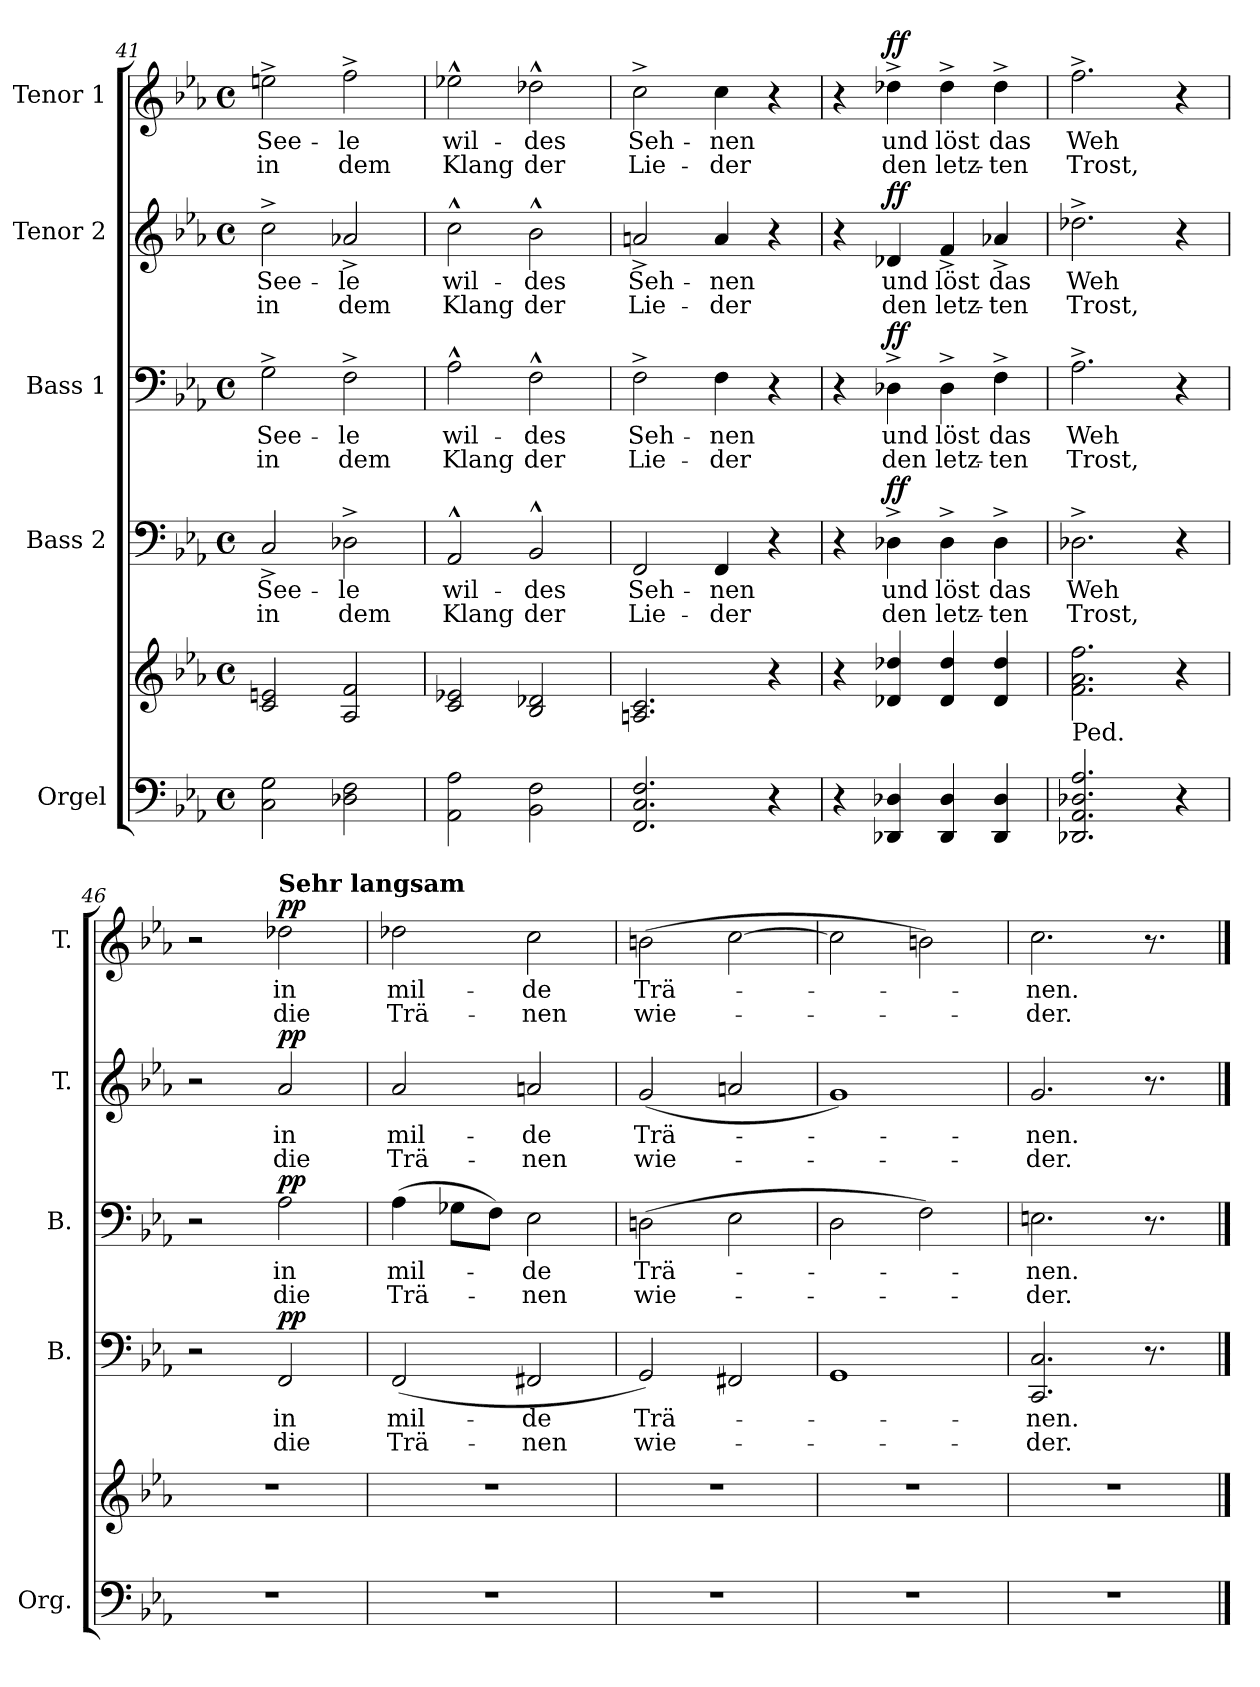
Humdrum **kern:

**kern	**kern	**kern	**text	**text	**dynam	**kern	**text	**text	**dynam	**kern	**text	**text	**dynam	**kern	**text	**text	**dynam
*part5	*part5	*part4	*part4	*part4	*part4	*part3	*part3	*part3	*part3	*part2	*part2	*part2	*part2	*part1	*part1	*part1	*part1
*staff6	*staff5	*staff4	*staff4	*staff4	*staff4	*staff3	*staff3	*staff3	*staff3	*staff2	*staff2	*staff2	*staff2	*staff1	*staff1	*staff1	*staff1
*I"Orgel	*	*I"Bass 2	*	*	*	*I"Bass 1	*	*	*	*I"Tenor 2	*	*	*	*I"Tenor 1	*	*	*
*I'Org.	*	*I'B.	*	*	*	*I'B.	*	*	*	*I'T.	*	*	*	*I'T.	*	*	*
*clefF4	*clefG2	*clefF4	*	*	*	*clefF4	*	*	*	*clefG2	*	*	*	*clefG2	*	*	*
*	*	*	*	*	*	*	*	*	*	*ITrd7c12	*	*	*	*ITrd7c12	*	*	*
*k[b-e-a-]	*k[b-e-a-]	*k[b-e-a-]	*	*	*	*k[b-e-a-]	*	*	*	*k[b-e-a-]	*	*	*	*k[b-e-a-]	*	*	*
*E-:	*E-:	*E-:	*	*	*	*E-:	*	*	*	*E-:	*	*	*	*E-:	*	*	*
*M4/4	*M4/4	*M4/4	*	*	*	*M4/4	*	*	*	*M4/4	*	*	*	*M4/4	*	*	*
*met(c)	*met(c)	*met(c)	*	*	*	*met(c)	*	*	*	*met(c)	*	*	*	*met(c)	*	*	*
=41	=41	=41	=41	=41	=41	=41	=41	=41	=41	=41	=41	=41	=41	=41	=41	=41	=41
!	!	!	!LO:LY:b	!LO:LY:b	!	!	!LO:LY:b	!LO:LY:b	!	!	!LO:LY:b	!LO:LY:b	!	!	!LO:LY:b	!LO:LY:b	!
2C\ 2G\	2c/ 2en/	2C^/	See-	in	.	2G^\	See-	in	.	2c^\	See-	in	.	2en^\	See-	in	.
!	!	!	!LO:LY:b	!LO:LY:b	!	!	!LO:LY:b	!LO:LY:b	!	!	!LO:LY:b	!LO:LY:b	!	!	!LO:LY:b	!LO:LY:b	!
2D-X\ 2F\	2A-/ 2f/	2D-X^\	-le	dem	.	2F^\	-le	dem	.	2A-X^/	-le	dem	.	2f^\	-le	dem	.
=42	=42	=42	=42	=42	=42	=42	=42	=42	=42	=42	=42	=42	=42	=42	=42	=42	=42
!	!	!	!LO:LY:b	!LO:LY:b	!	!	!LO:LY:b	!LO:LY:b	!	!	!LO:LY:b	!LO:LY:b	!	!	!LO:LY:b	!LO:LY:b	!
2AA-\ 2A-\	2c/ 2e-X/	2AA-^^/	wil-	Klang	.	2A-^^\	wil-	Klang	.	2c^^\	wil-	Klang	.	2e-X^^\	wil-	Klang	.
!	!	!	!LO:LY:b	!LO:LY:b	!	!	!LO:LY:b	!LO:LY:b	!	!	!LO:LY:b	!LO:LY:b	!	!	!LO:LY:b	!LO:LY:b	!
2BB-\ 2F\	2B-/ 2d-X/	2BB-^^/	-des	der	.	2F^^\	-des	der	.	2B-^^\	-des	der	.	2d-X^^\	-des	der	.
=43	=43	=43	=43	=43	=43	=43	=43	=43	=43	=43	=43	=43	=43	=43	=43	=43	=43
!	!	!	!LO:LY:b	!LO:LY:b	!	!	!LO:LY:b	!LO:LY:b	!	!	!LO:LY:b	!LO:LY:b	!	!	!LO:LY:b	!LO:LY:b	!
2.FF/ 2.C/ 2.F/	2.An/ 2.c/	2FF/	Seh-	Lie-	.	2F^\	Seh-	Lie-	.	2An^/	Seh-	Lie-	.	2c^\	Seh-	Lie-	.
!	!	!	!LO:LY:b	!LO:LY:b	!	!	!LO:LY:b	!LO:LY:b	!	!	!LO:LY:b	!LO:LY:b	!	!	!LO:LY:b	!LO:LY:b	!
.	.	4FF/	-nen	-der	.	4F\	-nen	-der	.	4A/	-nen	-der	.	4c\	-nen	-der	.
4r	4r	4r	.	.	.	4r	.	.	.	4r	.	.	.	4r	.	.	.
!!LO:PB:g=z
=44	=44	=44	=44	=44	=44	=44	=44	=44	=44	=44	=44	=44	=44	=44	=44	=44	=44
4r	4r	4r	.	.	.	4r	.	.	.	4r	.	.	.	4r	.	.	.
!	!	!	!LO:LY:b	!LO:LY:b	!LO:DY:b	!	!LO:LY:b	!LO:LY:b	!LO:DY:b	!	!LO:LY:b	!LO:LY:b	!LO:DY:b	!	!LO:LY:b	!LO:LY:b	!LO:DY:b
4DD-X/ 4D-X/	4d-X/ 4dd-X/	4D-X^\	und	den	ff	4D-X^\	und	den	ff	4D-X/	und	den	ff	4d-X^\	und	den	ff
!	!	!	!LO:LY:b	!LO:LY:b	!	!	!LO:LY:b	!LO:LY:b	!	!	!LO:LY:b	!LO:LY:b	!	!	!LO:LY:b	!LO:LY:b	!
4DD-/ 4D-/	4d-/ 4dd-/	4D-^\	löst	letz-	.	4D-^\	löst	letz-	.	4F^/	löst	letz-	.	4d-^\	löst	letz-	.
!	!	!	!LO:LY:b	!LO:LY:b	!	!	!LO:LY:b	!LO:LY:b	!	!	!LO:LY:b	!LO:LY:b	!	!	!LO:LY:b	!LO:LY:b	!
4DD-/ 4D-/	4d-/ 4dd-/	4D-^\	das	-ten	.	4F^\	das	-ten	.	4A-X^/	das	-ten	.	4d-^\	das	-ten	.
=45	=45	=45	=45	=45	=45	=45	=45	=45	=45	=45	=45	=45	=45	=45	=45	=45	=45
!LO:TX:a:t=Ped.	!	!	!	!	!	!	!	!	!	!	!	!	!	!	!	!	!
!	!	!	!LO:LY:b	!LO:LY:b	!	!	!LO:LY:b	!LO:LY:b	!	!	!LO:LY:b	!LO:LY:b	!	!	!LO:LY:b	!LO:LY:b	!
2.DD-X/ 2.AA-/ 2.D-X/ 2.A-/	2.f\ 2.a-\ 2.ff\	2.D-X^\	Weh	Trost,	.	2.A-^\	Weh	Trost,	.	2.d-X^\	Weh	Trost,	.	2.f^\	Weh	Trost,	.
4r	4r	4r	.	.	.	4r	.	.	.	4r	.	.	.	4r	.	.	.
=46	=46	=46	=46	=46	=46	=46	=46	=46	=46	=46	=46	=46	=46	=46	=46	=46	=46
1r	1r	2r	.	.	.	2r	.	.	.	2r	.	.	.	2r	.	.	.
*	*	*	*	*	*	*	*	*	*	*	*	*	*	*MM60	*	*	*
!	!	!	!	!	!	!	!	!	!	!	!	!	!	!LO:TX:a:B:t=Sehr langsam	!	!	!
!	!	!	!LO:LY:b	!LO:LY:b	!LO:DY:b	!	!LO:LY:b	!LO:LY:b	!LO:DY:b	!	!LO:LY:b	!LO:LY:b	!LO:DY:b	!	!LO:LY:b	!LO:LY:b	!LO:DY:b
.	.	2FF/	in	die	pp	2A-\	in	die	pp	2A-/	in	die	pp	2d-X\	in	die	pp
=47	=47	=47	=47	=47	=47	=47	=47	=47	=47	=47	=47	=47	=47	=47	=47	=47	=47
!	!	!	!LO:LY:b	!LO:LY:b	!	!	!LO:LY:b	!LO:LY:b	!	!	!LO:LY:b	!LO:LY:b	!	!	!LO:LY:b	!LO:LY:b	!
1r	1r	(<2FF/	mil-	Trä-	.	(>4A-\	mil-	Trä-	.	2A-/	mil-	Trä-	.	2d-X\	mil-	Trä-	.
.	.	.	.	.	.	8G-X\L	.	.	.	.	.	.	.	.	.	.	.
.	.	.	.	.	.	8F\J)	.	.	.	.	.	.	.	.	.	.	.
!	!	!	!LO:LY:b	!LO:LY:b	!	!	!LO:LY:b	!LO:LY:b	!	!	!LO:LY:b	!LO:LY:b	!	!	!LO:LY:b	!LO:LY:b	!
.	.	2FF#X/	-de	-nen	.	2E-\	-de	-nen	.	2An/	-de	-nen	.	2c\	-de	-nen	.
=48	=48	=48	=48	=48	=48	=48	=48	=48	=48	=48	=48	=48	=48	=48	=48	=48	=48
!	!	!	!LO:LY:b	!LO:LY:b	!	!	!LO:LY:b	!LO:LY:b	!	!	!LO:LY:b	!LO:LY:b	!	!	!LO:LY:b	!LO:LY:b	!
1r	1r	2GG/)	Trä-	wie-	.	(>2Dn\	Trä-	wie-	.	(<2G/	Trä-	wie-	.	(>2Bn\	Trä-	wie-	.
.	.	2FF#X/	.	.	.	2E-\	.	.	.	2An/	.	.	.	[2c\	.	.	.
=49	=49	=49	=49	=49	=49	=49	=49	=49	=49	=49	=49	=49	=49	=49	=49	=49	=49
1r	1r	1GG	.	.	.	2D\	.	.	.	1G)	.	.	.	2c\]	.	.	.
.	.	.	.	.	.	2F\)	.	.	.	.	.	.	.	2Bn\)	.	.	.
=50	=50	=50	=50	=50	=50	=50	=50	=50	=50	=50	=50	=50	=50	=50	=50	=50	=50
!	!	!	!LO:LY:b	!LO:LY:b	!	!	!LO:LY:b	!LO:LY:b	!	!	!LO:LY:b	!LO:LY:b	!	!	!LO:LY:b	!LO:LY:b	!
1r	1r	2.CC/ 2.C/	-nen.	-der.	.	2.En\	-nen.	-der.	.	2.G/	-nen.	-der.	.	2.c\	-nen.	-der.	.
.	.	8.r	.	.	.	8.r	.	.	.	8.r	.	.	.	8.r	.	.	.
.	.	16ryy	.	.	.	16ryy	.	.	.	16ryy	.	.	.	16ryy	.	.	.
==	==	==	==	==	==	==	==	==	==	==	==	==	==	==	==	==	==
*-	*-	*-	*-	*-	*-	*-	*-	*-	*-	*-	*-	*-	*-	*-	*-	*-	*-
